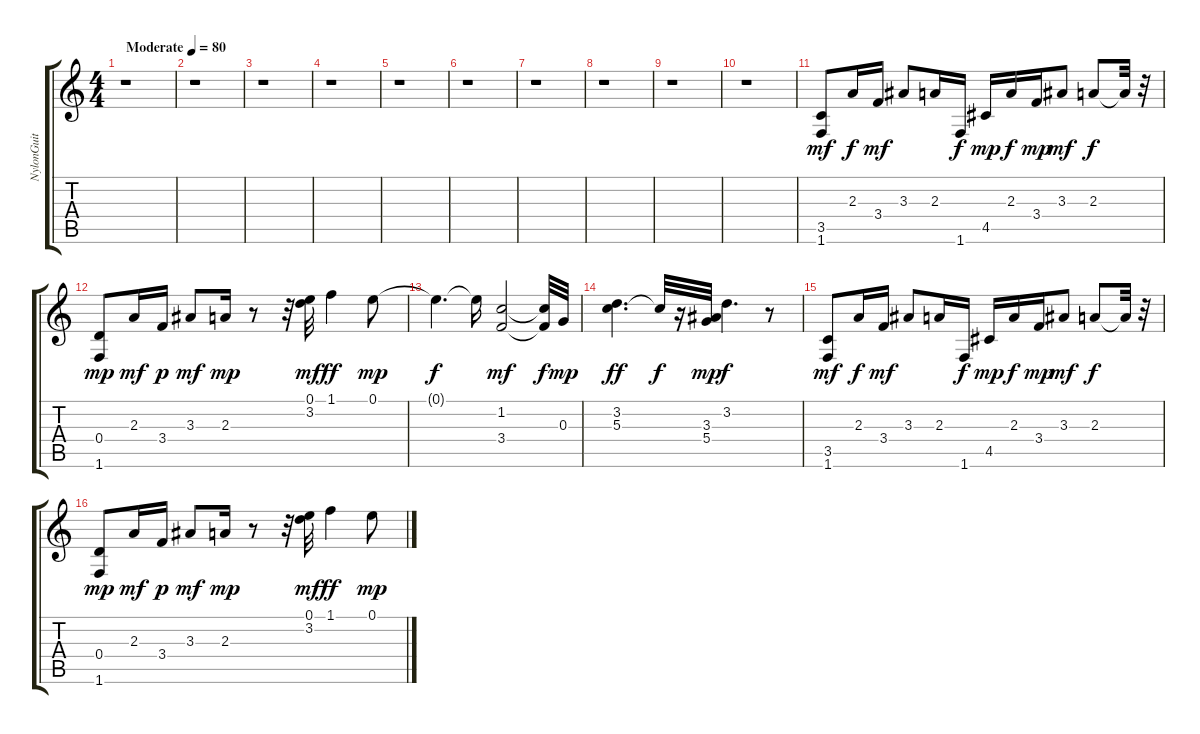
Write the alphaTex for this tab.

\track ("NylonGuit" "NylonGuit") {instrument acousticguitarnylon}
\staff {score tabs}
\tuning (E4 B3 G3 D3 A2 E2) {hide}
\ts (4 4)
\tempo (80 "Moderate")
\clef g2
\ks c
r.1{dy mf instrument acousticguitarnylon} |
r.1 |
r.1 |
r.1 |
r.1 |
r.1 |
r.1 |
r.1 |
r.1 |
r.1 |
(3.5 1.6).8 2.3.16{dy f} 3.4.16{dy mf} 3.3.8 2.3.16 1.6.16{dy f} 4.5.16{dy mp} 2.3.16{dy f} 3.4.16{dy mp} 3.3.8{dy mf} 2.3.8{dy f} 2.3{t}.32 r.32 |
(0.4 1.6).8{dy mp} 2.3.16{dy mf} 3.4.16{dy p} 3.3.8{dy mf} 2.3.16{dy mp} r.8 r.32 (0.1 3.2).32{dy mf} 1.1.4{dy ff} 0.1.8{dy mp} |
0.1{t}.4{d dy f} 0.1{t}.16 (1.2 3.4).2{dy mf} (1.2{t} 3.4{t}).32{dy f} 0.3.32{dy mp} |
(3.2 5.3).4{d dy ff} 5.3{t}.32{dy f} r.16 (3.3 5.4).32{dy mp} 3.2.4{d dy f} r.8 |
(3.5 1.6).8{dy mf} 2.3.16{dy f} 3.4.16{dy mf} 3.3.8 2.3.16 1.6.16{dy f} 4.5.16{dy mp} 2.3.16{dy f} 3.4.16{dy mp} 3.3.8{dy mf} 2.3.8{dy f} 2.3{t}.32 r.32 |
(0.4 1.6).8{dy mp} 2.3.16{dy mf} 3.4.16{dy p} 3.3.8{dy mf} 2.3.16{dy mp} r.8 r.32 (0.1 3.2).32{dy mf} 1.1.4{dy ff} 0.1.8{dy mp}
